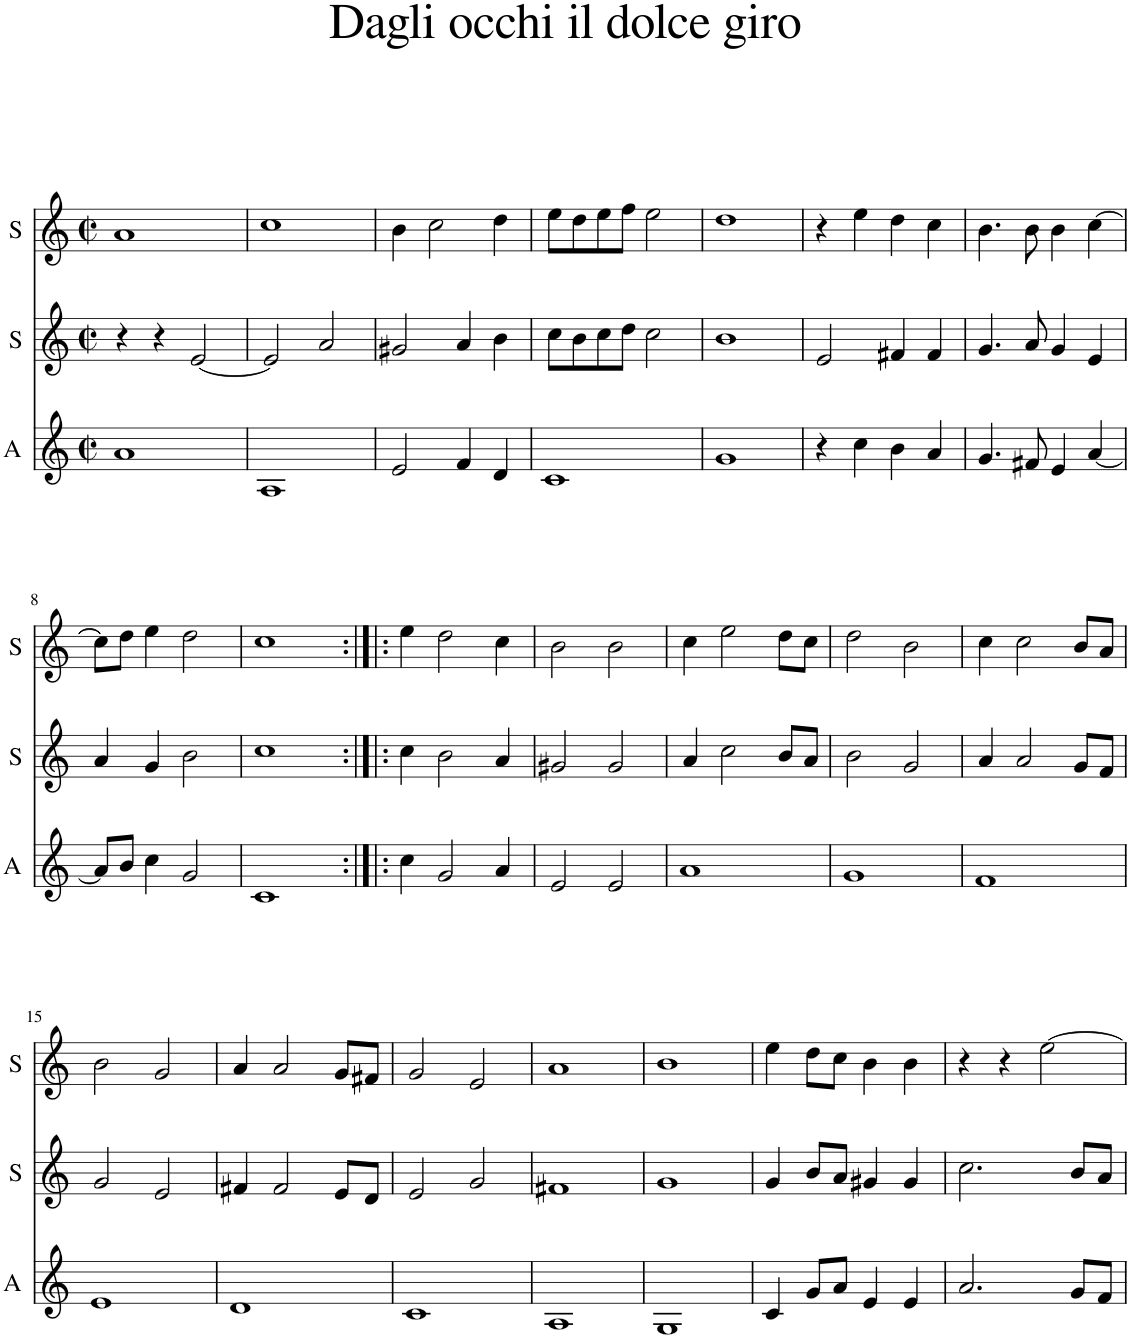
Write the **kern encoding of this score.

**kern	**kern	**kern
*part3	*part2	*part1
*staff3	*staff2	*staff1
*I"A	*I"S	*I"S
*I'A	*I'S	*I'S
*clefG2	*clefG2	*clefG2
*k[]	*k[]	*k[]
*M2/2	*M2/2	*M2/2
*met(c|)	*met(c|)	*met(c|)
=1	=1	=1
1a	4r	1a
.	4r	.
.	[2e/	.
=2	=2	=2
1A	2e/]	1cc
.	2a/	.
=3	=3	=3
2e/	2g#X/	4b\
.	.	2cc\
4f/	4a/	.
4d/	4b\	4dd\
=4	=4	=4
1c	8cc\L	8ee\L
.	8b\	8dd\
.	8cc\	8ee\
.	8dd\J	8ff\J
.	2cc\	2ee\
=5	=5	=5
1g	1b	1dd
=6	=6	=6
4r	2e/	4r
4cc\	.	4ee\
4b\	4f#X/	4dd\
4a/	4f#/	4cc\
=7	=7	=7
4.g/	4.g/	4.b\
8f#X/	8a/	8b\
4e/	4g/	4b\
[4a/	4e/	[4cc\
!!LO:LB:g=z
=8	=8	=8
8a/L]	4a/	8cc\L]
8b/J	.	8dd\J
4cc\	4g/	4ee\
2g/	2b\	2dd\
=9	=9	=9
1c	1cc	1cc
=10:|!|:	=10:|!|:	=10:|!|:
4cc\	4cc\	4ee\
2g/	2b\	2dd\
4a/	4a/	4cc\
=11	=11	=11
2e/	2g#X/	2b\
2e/	2g#/	2b\
=12	=12	=12
1a	4a/	4cc\
.	2cc\	2ee\
.	8b/L	8dd\L
.	8a/J	8cc\J
=13	=13	=13
1g	2b\	2dd\
.	2g/	2b\
=14	=14	=14
1f	4a/	4cc\
.	2a/	2cc\
.	8g/L	8b/L
.	8f/J	8a/J
!!LO:LB:g=z
=15	=15	=15
1e	2g/	2b\
.	2e/	2g/
=16	=16	=16
1d	4f#X/	4a/
.	2f#/	2a/
.	8e/L	8g/L
.	8d/J	8f#X/J
=17	=17	=17
1c	2e/	2g/
.	2g/	2e/
=18	=18	=18
1A	1f#X	1a
=19	=19	=19
1G	1g	1b
=20	=20	=20
4c/	4g/	4ee\
8g/L	8b/L	8dd\L
8a/J	8a/J	8cc\J
4e/	4g#X/	4b\
4e/	4g#/	4b\
=21	=21	=21
2.a/	2.cc\	4r
.	.	4r
.	.	[2ee\
8g/L	8b/L	.
8f/J	8a/J	.
=	=	=
*-	*-	*-
